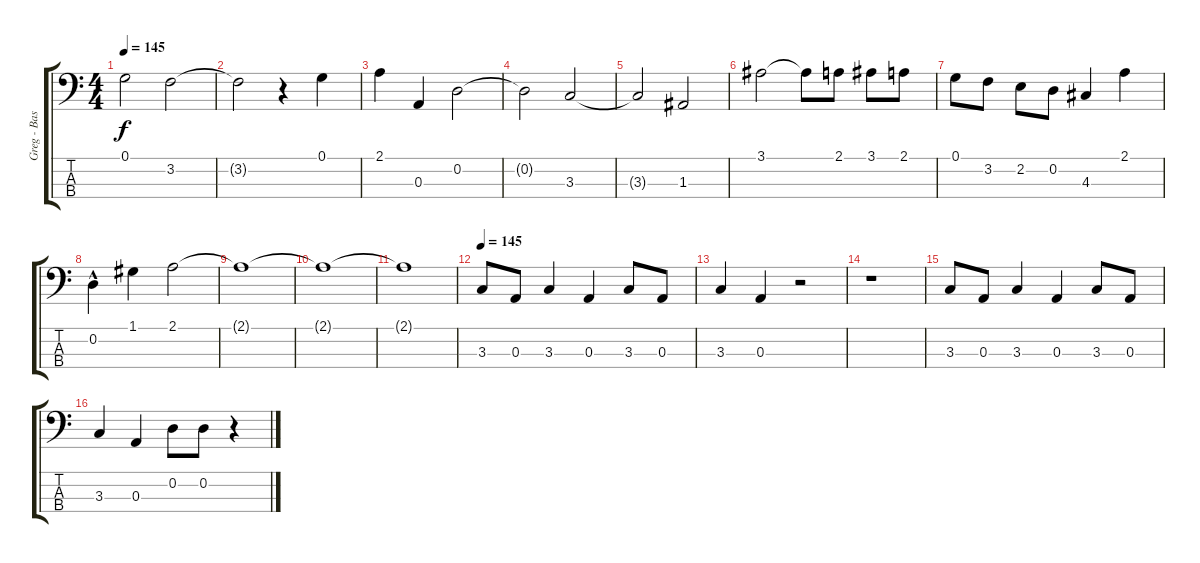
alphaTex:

\track ("Greg - Bass" "Greg - Bas") {instrument electricbasspick}
\staff {score tabs}
\tuning (G2 D2 A1 E1) {hide}
\ts (4 4)
\tempo 145
\clef f4
\ks c
0.1{t}.2{dy f} 3.2.2 |
3.2{t}.2 r.4 0.1.4 |
2.1.4 0.3.4 0.2.2 |
0.2{t}.2 3.3.2 |
3.3{t}.2 1.3.2 |
3.1.2 3.1{t}.8 2.1.8 3.1.8 2.1.8 |
0.1.8 3.2.8 2.2.8 0.2.8 4.3.4 2.1.4 |
0.2{hac}.4 1.1.4 2.1.2 |
2.1{t}.1 |
2.1{t}.1 |
2.1{t}.1 |
\tempo 145
3.3.8 0.3.8 3.3.4 0.3.4 3.3.8 0.3.8 |
3.3.4 0.3.4 r.2 |
r.1 |
3.3.8 0.3.8 3.3.4 0.3.4 3.3.8 0.3.8 |
3.3.4 0.3.4 0.2.8 0.2.8 r.4
